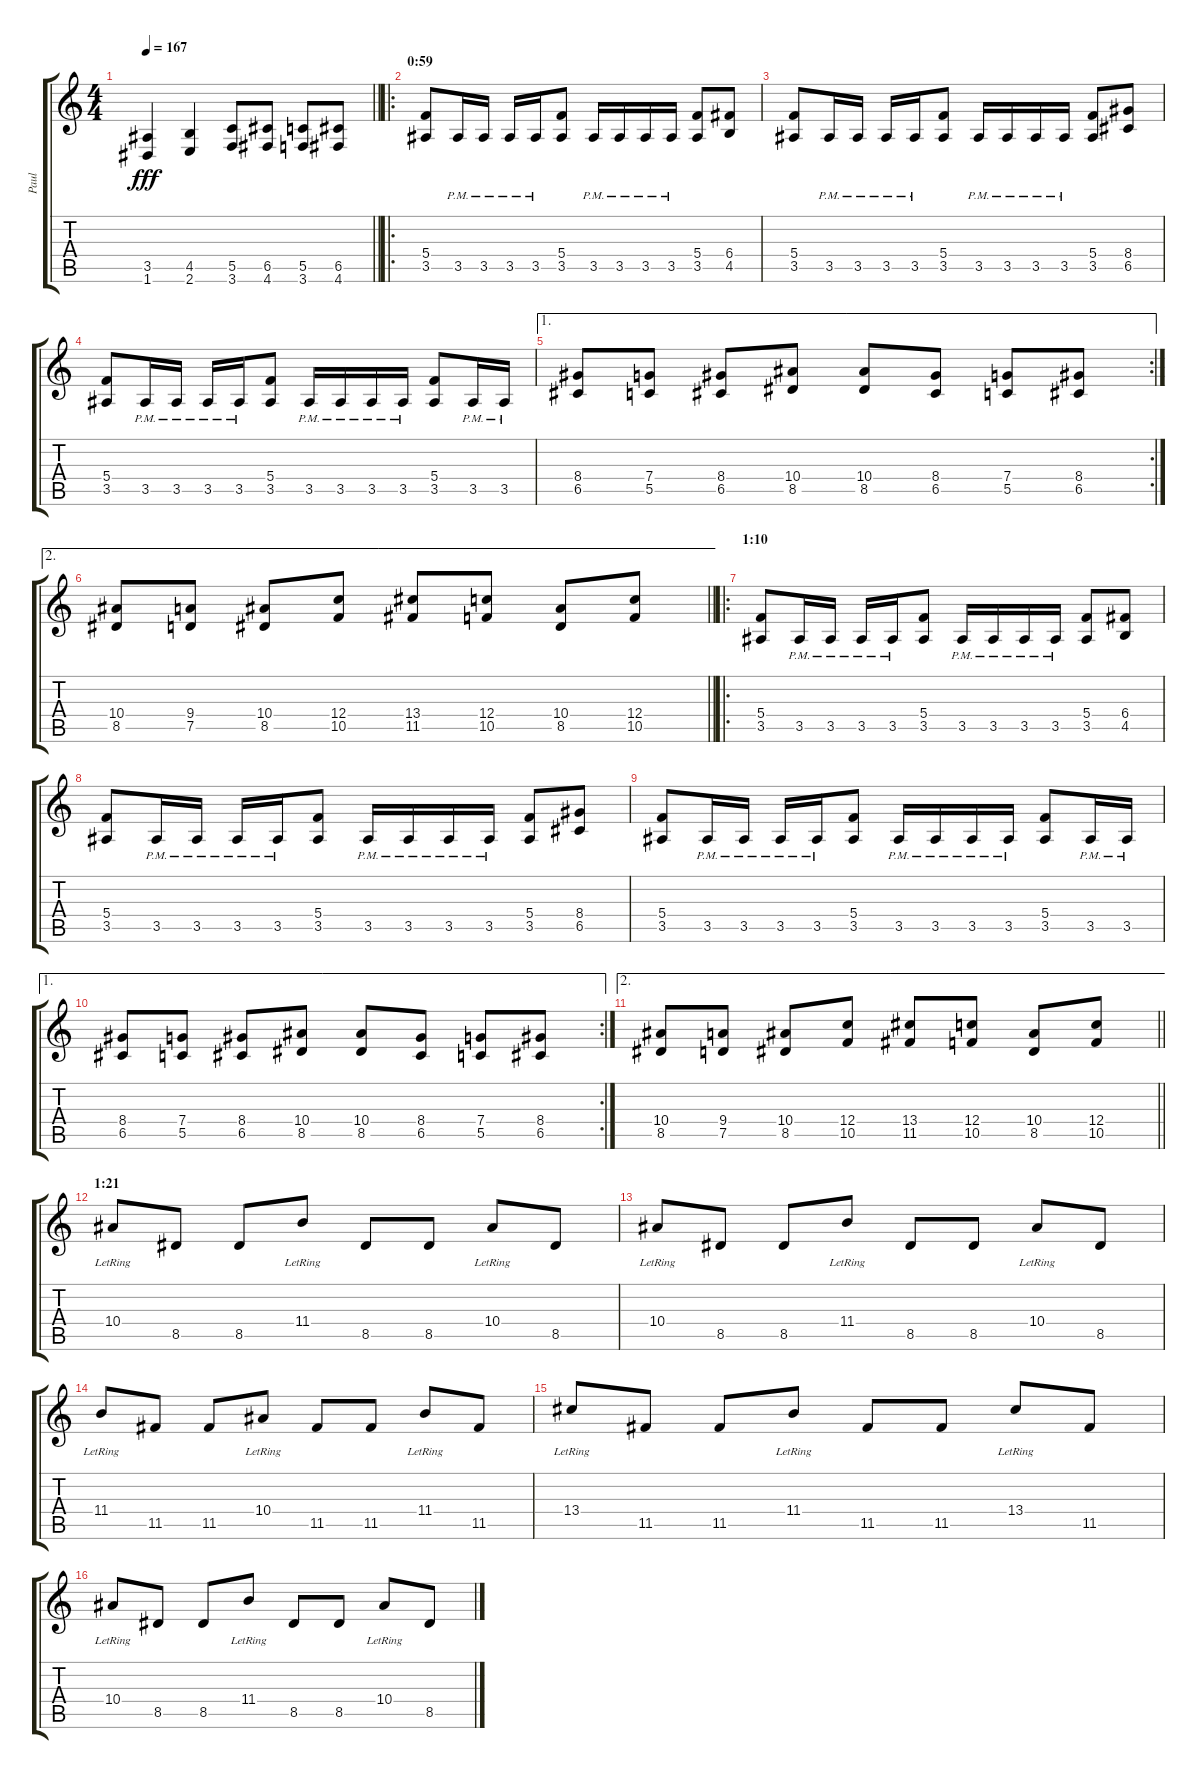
\track ("Paul" "Paul") {instrument distortionguitar}
\staff {score tabs}
\tuning (D4 A3 F3 C3 G2 D2) {hide}
\ts (4 4)
\tempo 167
\clef g2
\barLineRight lightlight
\ks c
(3.5 1.6).4{dy fff} (4.5 2.6).4 (5.5 3.6).8 (6.5 4.6).8 (5.5 3.6).8 (6.5 4.6).8 |
\ro
\section ("" "0:59")
(5.4 3.5).8 3.5{pm}.16 3.5{pm}.16 3.5{pm}.16 3.5{pm}.16 (5.4 3.5).8 3.5{pm}.16 3.5{pm}.16 3.5{pm}.16 3.5{pm}.16 (5.4 3.5).8 (6.4 4.5).8 |
(5.4 3.5).8 3.5{pm}.16 3.5{pm}.16 3.5{pm}.16 3.5{pm}.16 (5.4 3.5).8 3.5{pm}.16 3.5{pm}.16 3.5{pm}.16 3.5{pm}.16 (5.4 3.5).8 (8.4 6.5).8 |
(5.4 3.5).8 3.5{pm}.16 3.5{pm}.16 3.5{pm}.16 3.5{pm}.16 (5.4 3.5).8 3.5{pm}.16 3.5{pm}.16 3.5{pm}.16 3.5{pm}.16 (5.4 3.5).8 3.5{pm}.16 3.5{pm}.16 |
\ae 1
\rc 2
(8.4 6.5).8 (7.4 5.5).8 (8.4 6.5).8 (10.4 8.5).8 (10.4 8.5).8 (8.4 6.5).8 (7.4 5.5).8 (8.4 6.5).8 |
\ae 2
\barLineRight lightlight
(10.4 8.5).8 (9.4 7.5).8 (10.4 8.5).8 (12.4 10.5).8 (13.4 11.5).8 (12.4 10.5).8 (10.4 8.5).8 (12.4 10.5).8 |
\ro
\section ("" "1:10")
(5.4 3.5).8 3.5{pm}.16 3.5{pm}.16 3.5{pm}.16 3.5{pm}.16 (5.4 3.5).8 3.5{pm}.16 3.5{pm}.16 3.5{pm}.16 3.5{pm}.16 (5.4 3.5).8 (6.4 4.5).8 |
(5.4 3.5).8 3.5{pm}.16 3.5{pm}.16 3.5{pm}.16 3.5{pm}.16 (5.4 3.5).8 3.5{pm}.16 3.5{pm}.16 3.5{pm}.16 3.5{pm}.16 (5.4 3.5).8 (8.4 6.5).8 |
(5.4 3.5).8 3.5{pm}.16 3.5{pm}.16 3.5{pm}.16 3.5{pm}.16 (5.4 3.5).8 3.5{pm}.16 3.5{pm}.16 3.5{pm}.16 3.5{pm}.16 (5.4 3.5).8 3.5{pm}.16 3.5{pm}.16 |
\ae 1
\rc 2
(8.4 6.5).8 (7.4 5.5).8 (8.4 6.5).8 (10.4 8.5).8 (10.4 8.5).8 (8.4 6.5).8 (7.4 5.5).8 (8.4 6.5).8 |
\ae 2
\barLineRight lightlight
(10.4 8.5).8 (9.4 7.5).8 (10.4 8.5).8 (12.4 10.5).8 (13.4 11.5).8 (12.4 10.5).8 (10.4 8.5).8 (12.4 10.5).8 |
\section ("" "1:21")
10.4{lr}.8{instrument distortionguitar} 8.5.8 8.5.8 11.4{lr}.8 8.5.8 8.5.8 10.4{lr}.8 8.5.8 |
10.4{lr}.8 8.5.8 8.5.8 11.4{lr}.8 8.5.8 8.5.8 10.4{lr}.8 8.5.8 |
11.4{lr}.8 11.5.8 11.5.8 10.4{lr}.8 11.5.8 11.5.8 11.4{lr}.8 11.5.8 |
13.4{lr}.8 11.5.8 11.5.8 11.4{lr}.8 11.5.8 11.5.8 13.4{lr}.8 11.5.8 |
10.4{lr}.8 8.5.8 8.5.8 11.4{lr}.8 8.5.8 8.5.8 10.4{lr}.8 8.5.8
